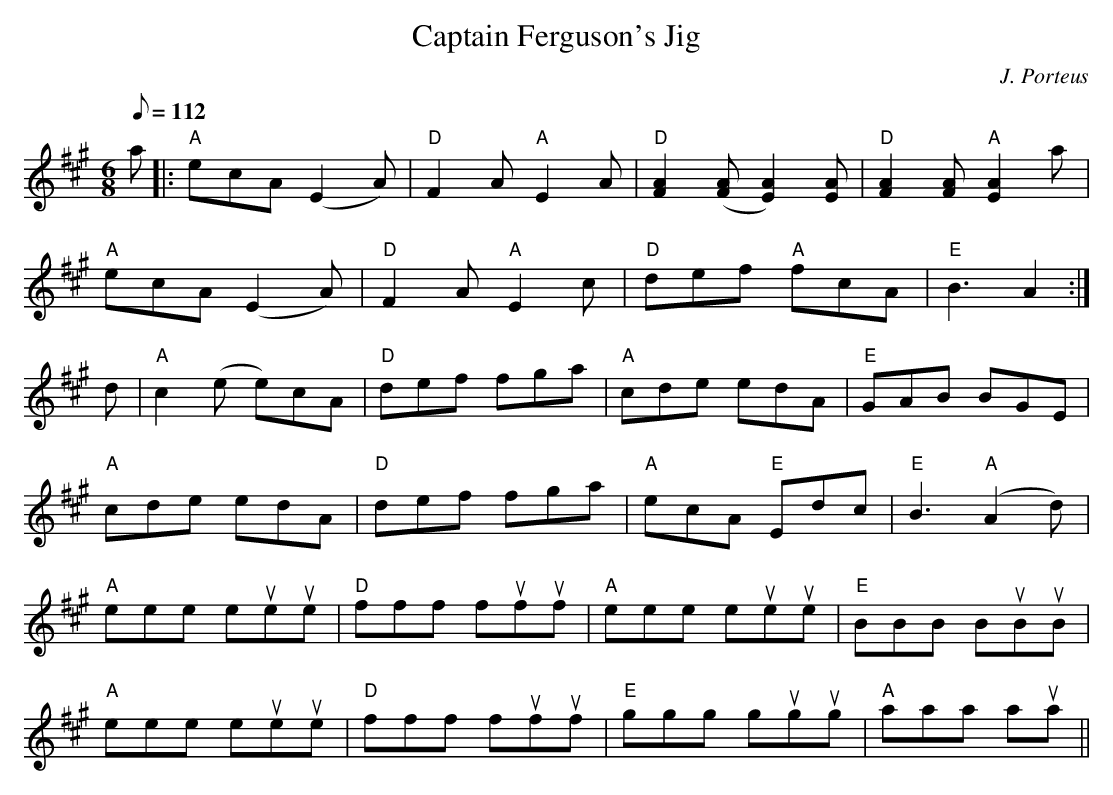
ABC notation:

X:1
T:Captain Ferguson's Jig
C:J. Porteus
M:6/8
L:1/8
Q:112
K:A
a |: "A" ecA (E2A) | "D" F2 A "A" E2 A | "D" [F2A2]  ([FA] [E2A2]) [EA]|"D" [F2A2] [FA] "A" [E2A2] a |!
"A" ecA (E2A) | "D" F2 A "A" E2 c | "D" def "A" fcA | "E" B3 A2 :|!
d | "A" c2 (e e)cA | "D" def fga | "A" cde edA | "E" GAB BGE |!
 "A" cde edA | "D" def fga | "A"  ecA "E" Edc|  "E" B3 "A" (A2d) |!
"A" eee eueue | "D" fff fufuf | "A" eee eueue | "E" BBB BuBuB |!
 "A" eee eueue | "D" fff fufuf | "E" ggg gugug | "A" aaa aua ||
